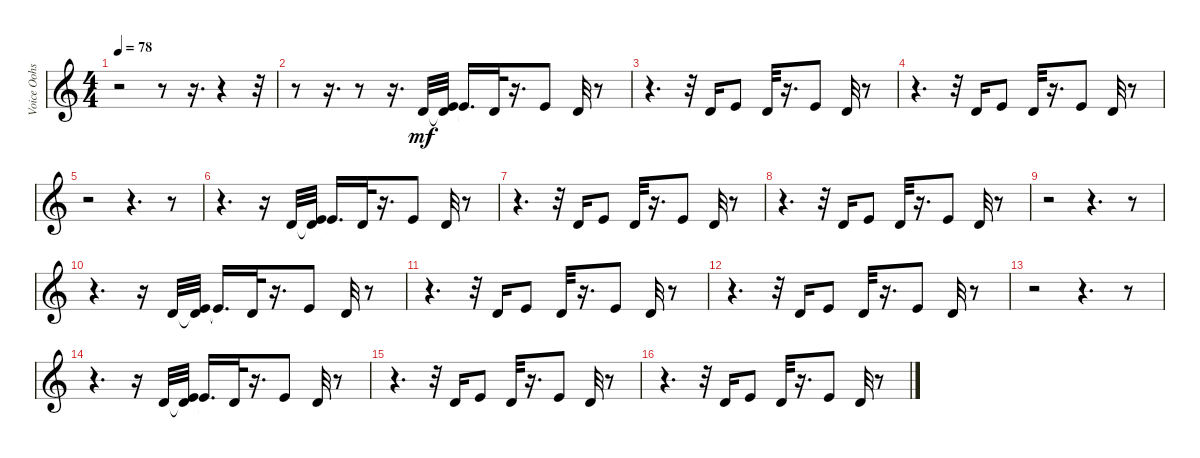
\track ("Voice Oohs          " "Voice Oohs") {instrument choiraahs}
\staff {score}
\tuning (E4 B3 G3 D3 A2 E2 B1) {hide}
\ts (4 4)
\tempo 78
\clef g2
\ks c
r.2{dy mf} r.8 r.16{d} r.4 r.32 |
r.8 r.16{d} r.8 r.16{d} 3.2.32 (0.1 3.2{t}).32 0.1{t}.16{d} 3.2.32 r.16{d} 0.1.8 3.2.32 r.8 |
r.4{d} r.32 3.2.16 0.1.8 3.2.32 r.16{d} 0.1.8 3.2.32 r.8 |
r.4{d} r.32 3.2.16 0.1.8 3.2.32 r.16{d} 0.1.8 3.2.32 r.8 |
r.2 r.4{d} r.8 |
r.4{d} r.16 3.2.32 (0.1 3.2{t}).32 0.1{t}.16{d} 3.2.32 r.16{d} 0.1.8 3.2.32 r.8 |
r.4{d} r.32 3.2.16 0.1.8 3.2.32 r.16{d} 0.1.8 3.2.32 r.8 |
r.4{d} r.32 3.2.16 0.1.8 3.2.32 r.16{d} 0.1.8 3.2.32 r.8 |
r.2 r.4{d} r.8 |
r.4{d} r.16 3.2.32 (0.1 3.2{t}).32 0.1{t}.16{d} 3.2.32 r.16{d} 0.1.8 3.2.32 r.8 |
r.4{d} r.32 3.2.16 0.1.8 3.2.32 r.16{d} 0.1.8 3.2.32 r.8 |
r.4{d} r.32 3.2.16 0.1.8 3.2.32 r.16{d} 0.1.8 3.2.32 r.8 |
r.2 r.4{d} r.8 |
r.4{d} r.16 3.2.32 (0.1 3.2{t}).32 0.1{t}.16{d} 3.2.32 r.16{d} 0.1.8 3.2.32 r.8 |
r.4{d} r.32 3.2.16 0.1.8 3.2.32 r.16{d} 0.1.8 3.2.32 r.8 |
r.4{d} r.32 3.2.16 0.1.8 3.2.32 r.16{d} 0.1.8 3.2.32 r.8
